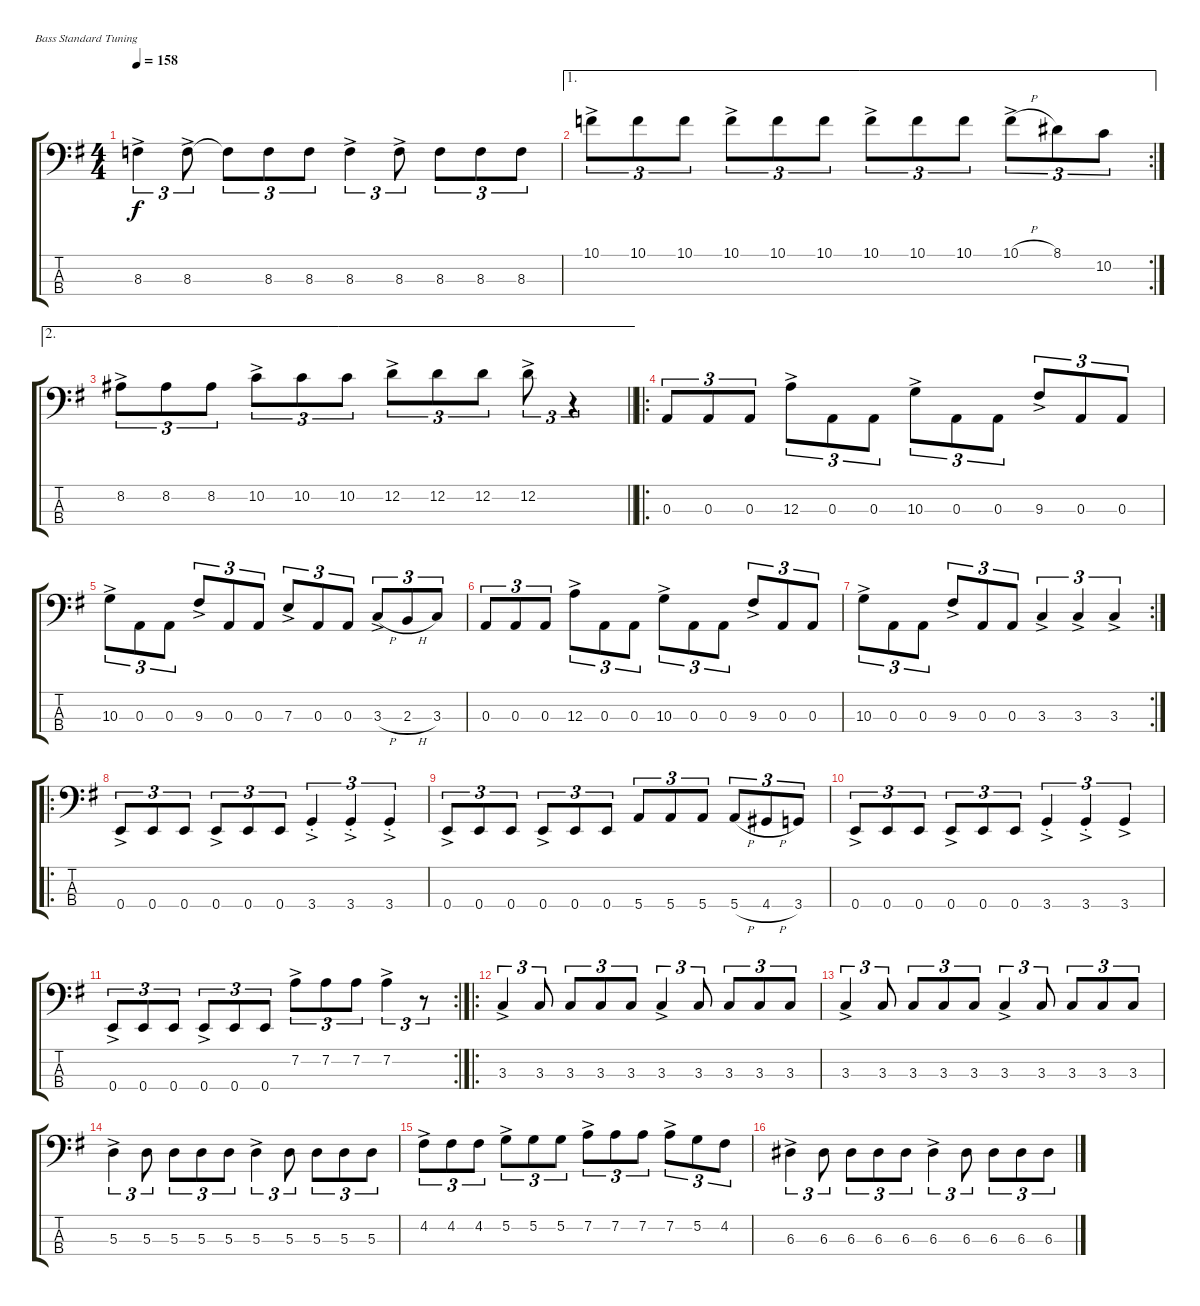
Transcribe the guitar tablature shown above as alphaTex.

\bracketExtendMode groupsimilarinstruments
\multiTrackTrackNamePolicy hidden
\firstSystemTrackNameOrientation horizontal
\otherSystemsTrackNameOrientation horizontal
\track "" {instrument electricbassfinger}
\staff {score tabs}
\tuning (G2 D2 A1 E1)
\ts (4 4)
\tempo 158
\clef f4
\ks eminor
8.3{ac}.4{tu (3 2) dy f} 8.3{ac}.8{tu (3 2)} 8.3{t}.8{tu (3 2)} 8.3.8{tu (3 2)} 8.3.8{tu (3 2)} 8.3{ac}.4{tu (3 2)} 8.3{ac}.8{tu (3 2)} 8.3.8{tu (3 2)} 8.3.8{tu (3 2)} 8.3.8{tu (3 2)} |
\ae 1
\rc 2
10.1{ac}.8{tu (3 2)} 10.1.8{tu (3 2)} 10.1.8{tu (3 2)} 10.1{ac}.8{tu (3 2)} 10.1.8{tu (3 2)} 10.1.8{tu (3 2)} 10.1{ac}.8{tu (3 2)} 10.1.8{tu (3 2)} 10.1.8{tu (3 2)} 10.1{h ac}.8{tu (3 2)} 8.1.8{tu (3 2)} 10.2.8{tu (3 2)} |
\ae 2
\barLineRight lightlight
8.2{ac}.8{tu (3 2)} 8.2.8{tu (3 2)} 8.2.8{tu (3 2)} 10.2{ac}.8{tu (3 2)} 10.2.8{tu (3 2)} 10.2.8{tu (3 2)} 12.2{ac}.8{tu (3 2)} 12.2.8{tu (3 2)} 12.2.8{tu (3 2)} 12.2{ac}.8{tu (3 2)} r.4{tu (3 2)} |
\ro
0.3.8{tu (3 2)} 0.3.8{tu (3 2)} 0.3.8{tu (3 2)} 12.3{ac}.8{tu (3 2)} 0.3.8{tu (3 2)} 0.3.8{tu (3 2)} 10.3{ac}.8{tu (3 2)} 0.3.8{tu (3 2)} 0.3.8{tu (3 2)} 9.3{ac}.8{tu (3 2)} 0.3.8{tu (3 2)} 0.3.8{tu (3 2)} |
10.3{ac}.8{tu (3 2)} 0.3.8{tu (3 2)} 0.3.8{tu (3 2)} 9.3{ac}.8{tu (3 2)} 0.3.8{tu (3 2)} 0.3.8{tu (3 2)} 7.3{ac}.8{tu (3 2)} 0.3.8{tu (3 2)} 0.3.8{tu (3 2)} 3.3{h ac}.8{tu (3 2)} 2.3{h}.8{tu (3 2)} 3.3.8{tu (3 2)} |
0.3.8{tu (3 2)} 0.3.8{tu (3 2)} 0.3.8{tu (3 2)} 12.3{ac}.8{tu (3 2)} 0.3.8{tu (3 2)} 0.3.8{tu (3 2)} 10.3{ac}.8{tu (3 2)} 0.3.8{tu (3 2)} 0.3.8{tu (3 2)} 9.3{ac}.8{tu (3 2)} 0.3.8{tu (3 2)} 0.3.8{tu (3 2)} |
\rc 2
10.3{ac}.8{tu (3 2)} 0.3.8{tu (3 2)} 0.3.8{tu (3 2)} 9.3{ac}.8{tu (3 2)} 0.3.8{tu (3 2)} 0.3.8{tu (3 2)} 3.3{ac}.4{tu (3 2)} 3.3{ac}.4{tu (3 2)} 3.3{ac}.4{tu (3 2)} |
\ro
0.4{ac}.8{tu (3 2)} 0.4.8{tu (3 2)} 0.4.8{tu (3 2)} 0.4{ac}.8{tu (3 2)} 0.4.8{tu (3 2)} 0.4.8{tu (3 2)} 3.4{ac st}.4{tu (3 2)} 3.4{ac st}.4{tu (3 2)} 3.4{ac st}.4{tu (3 2)} |
0.4{ac}.8{tu (3 2)} 0.4.8{tu (3 2)} 0.4.8{tu (3 2)} 0.4{ac}.8{tu (3 2)} 0.4.8{tu (3 2)} 0.4.8{tu (3 2)} 5.4.8{tu (3 2)} 5.4.8{tu (3 2)} 5.4.8{tu (3 2)} 5.4{h}.8{tu (3 2)} 4.4{h}.8{tu (3 2)} 3.4.8{tu (3 2)} |
0.4{ac}.8{tu (3 2)} 0.4.8{tu (3 2)} 0.4.8{tu (3 2)} 0.4{ac}.8{tu (3 2)} 0.4.8{tu (3 2)} 0.4.8{tu (3 2)} 3.4{ac st}.4{tu (3 2)} 3.4{ac st}.4{tu (3 2)} 3.4{ac}.4{tu (3 2)} |
\rc 2
0.4{ac}.8{tu (3 2)} 0.4.8{tu (3 2)} 0.4.8{tu (3 2)} 0.4{ac}.8{tu (3 2)} 0.4.8{tu (3 2)} 0.4.8{tu (3 2)} 7.2{ac}.8{tu (3 2)} 7.2.8{tu (3 2)} 7.2.8{tu (3 2)} 7.2{ac}.4{tu (3 2)} r.8{tu (3 2)} |
\ro
3.3{ac}.4{tu (3 2)} 3.3.8{tu (3 2)} 3.3.8{tu (3 2)} 3.3.8{tu (3 2)} 3.3.8{tu (3 2)} 3.3{ac}.4{tu (3 2)} 3.3.8{tu (3 2)} 3.3.8{tu (3 2)} 3.3.8{tu (3 2)} 3.3.8{tu (3 2)} |
3.3{ac}.4{tu (3 2)} 3.3.8{tu (3 2)} 3.3.8{tu (3 2)} 3.3.8{tu (3 2)} 3.3.8{tu (3 2)} 3.3{ac}.4{tu (3 2)} 3.3.8{tu (3 2)} 3.3.8{tu (3 2)} 3.3.8{tu (3 2)} 3.3.8{tu (3 2)} |
5.3{ac}.4{tu (3 2)} 5.3.8{tu (3 2)} 5.3.8{tu (3 2)} 5.3.8{tu (3 2)} 5.3.8{tu (3 2)} 5.3{ac}.4{tu (3 2)} 5.3.8{tu (3 2)} 5.3.8{tu (3 2)} 5.3.8{tu (3 2)} 5.3.8{tu (3 2)} |
4.2{ac}.8{tu (3 2)} 4.2.8{tu (3 2)} 4.2.8{tu (3 2)} 5.2{ac}.8{tu (3 2)} 5.2.8{tu (3 2)} 5.2.8{tu (3 2)} 7.2{ac}.8{tu (3 2)} 7.2.8{tu (3 2)} 7.2.8{tu (3 2)} 7.2{ac}.8{tu (3 2)} 5.2.8{tu (3 2)} 4.2.8{tu (3 2)} |
6.3{ac}.4{tu (3 2)} 6.3.8{tu (3 2)} 6.3.8{tu (3 2)} 6.3.8{tu (3 2)} 6.3.8{tu (3 2)} 6.3{ac}.4{tu (3 2)} 6.3.8{tu (3 2)} 6.3.8{tu (3 2)} 6.3.8{tu (3 2)} 6.3.8{tu (3 2)}
